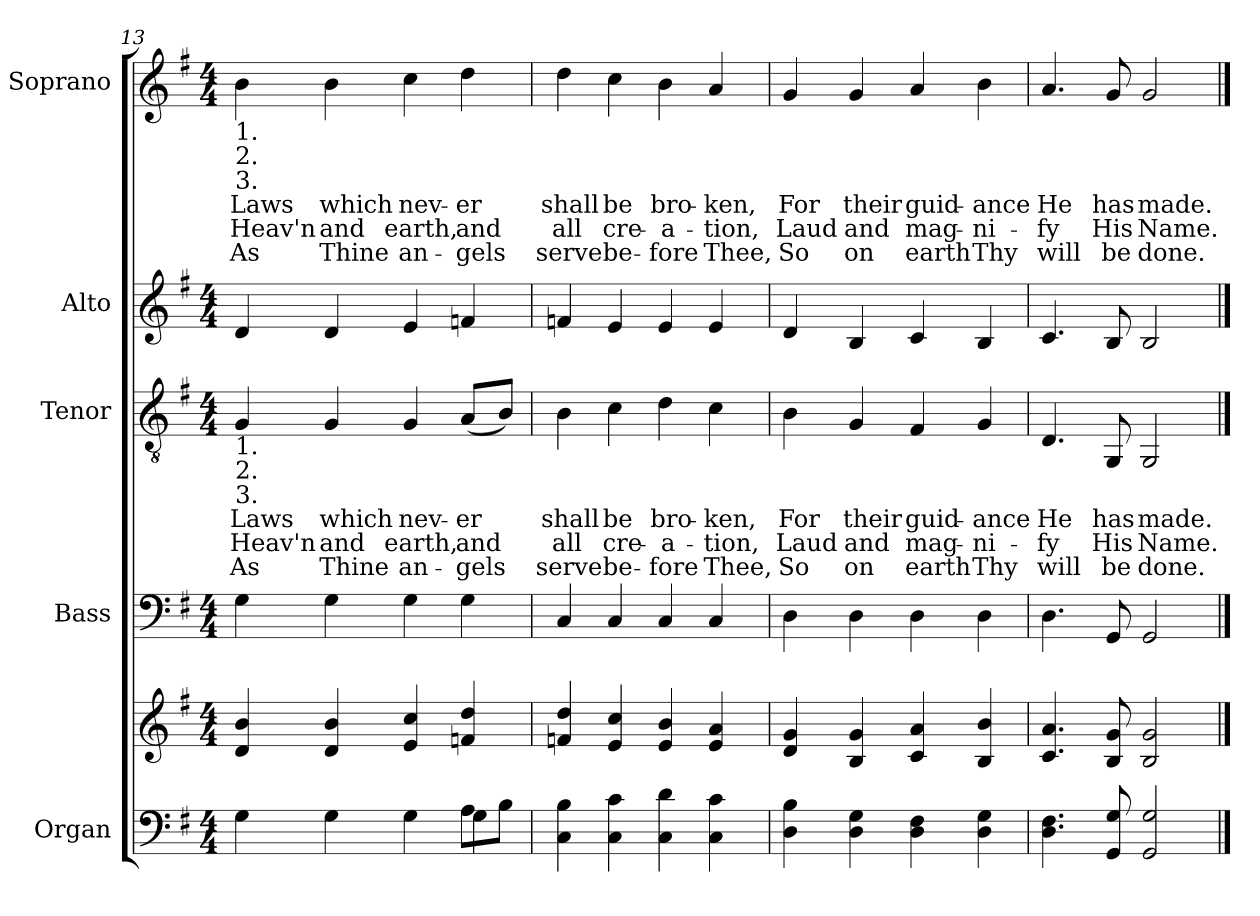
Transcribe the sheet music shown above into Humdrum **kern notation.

**kern	**kern	**kern	**kern	**text	**text	**text	**kern	**kern	**text	**text	**text
*part5	*part5	*part4	*part3	*part3	*part3	*part3	*part2	*part1	*part1	*part1	*part1
*staff6	*staff5	*staff4	*staff3	*staff3	*staff3	*staff3	*staff2	*staff1	*staff1	*staff1	*staff1
*I"Organ	*	*I"Bass	*I"Tenor	*	*	*	*I"Alto	*I"Soprano	*	*	*
*I'Org.	*	*I'B.	*I'T.	*	*	*	*I'A.	*I'S.	*	*	*
!!LO:LB:g=z
*clefF4	*clefG2	*clefF4	*clefGv2	*	*	*	*clefG2	*clefG2	*	*	*
*k[f#]	*k[f#]	*k[f#]	*k[f#]	*	*	*	*k[f#]	*k[f#]	*	*	*
*G:	*G:	*G:	*G:	*	*	*	*G:	*G:	*	*	*
*M4/4	*M4/4	*M4/4	*M4/4	*	*	*	*M4/4	*M4/4	*	*	*
=13	=13	=13	=13	=13	=13	=13	=13	=13	=13	=13	=13
*^	*	*	*	*	*	*	*	*	*	*	*
!	!	!	!	!	!	!	!	!	!LO:TX:b:t=1.	!	!	!
!	!	!	!	!	!	!	!	!	!LO:TX:b:t=2.	!	!	!
!	!	!	!	!	!	!	!	!	!LO:TX:b:t=3.	!	!	!
!	!	!	!	!LO:TX:b:t=1.	!	!	!	!	!	!	!	!
!	!	!	!	!LO:TX:b:t=2.	!	!	!	!	!	!	!	!
!	!	!	!	!LO:TX:b:t=3.	!	!	!	!	!	!	!	!
!	!	!	!	!	!LO:LY:b	!LO:LY:b	!LO:LY:b	!	!	!LO:LY:b	!LO:LY:b	!LO:LY:b
4G	2.ryy	4d 4b	4G\	4G/	Laws	Heav'n	As	4d/	4b\	Laws	Heav'n	As
!	!	!	!	!	!LO:LY:b	!LO:LY:b	!LO:LY:b	!	!	!LO:LY:b	!LO:LY:b	!LO:LY:b
4G	.	4d 4b	4G\	4G/	which	and	Thine	4d/	4b\	which	and	Thine
!	!	!	!	!	!LO:LY:b	!LO:LY:b	!LO:LY:b	!	!	!LO:LY:b	!LO:LY:b	!LO:LY:b
4G	.	4e 4cc	4G\	4G/	nev-	earth,	an-	4e/	4cc\	nev-	earth,	an-
!	!	!	!	!	!LO:LY:b	!LO:LY:b	!LO:LY:b	!	!	!LO:LY:b	!LO:LY:b	!LO:LY:b
8A\L	4G	4fn 4dd	4G\	(8A/L	-er	and	-gels	4fn/	4dd\	-er	and	-gels
8B\J	.	.	.	8B/J)	.	.	.	.	.	.	.	.
*v	*v	*	*	*	*	*	*	*	*	*	*	*
=14	=14	=14	=14	=14	=14	=14	=14	=14	=14	=14	=14
!	!	!	!	!LO:LY:b	!LO:LY:b	!LO:LY:b	!	!	!LO:LY:b	!LO:LY:b	!LO:LY:b
4C 4B	4fn 4dd	4C/	4B\	shall	all	serve	4fn/	4dd\	shall	all	serve
!	!	!	!	!LO:LY:b	!LO:LY:b	!LO:LY:b	!	!	!LO:LY:b	!LO:LY:b	!LO:LY:b
4C 4c	4e 4cc	4C/	4c\	be	cre-	be-	4e/	4cc\	be	cre-	be-
!	!	!	!	!LO:LY:b	!LO:LY:b	!LO:LY:b	!	!	!LO:LY:b	!LO:LY:b	!LO:LY:b
4C 4d	4e 4b	4C/	4d\	bro-	-a-	-fore	4e/	4b\	bro-	-a-	-fore
!	!	!	!	!LO:LY:b	!LO:LY:b	!LO:LY:b	!	!	!LO:LY:b	!LO:LY:b	!LO:LY:b
4C 4c	4e 4a	4C/	4c\	-ken,	-tion,	Thee,	4e/	4a/	-ken,	-tion,	Thee,
=15	=15	=15	=15	=15	=15	=15	=15	=15	=15	=15	=15
!	!	!	!	!LO:LY:b	!LO:LY:b	!LO:LY:b	!	!	!LO:LY:b	!LO:LY:b	!LO:LY:b
4D 4B	4d 4g	4D\	4B\	For	Laud	So	4d/	4g/	For	Laud	So
!	!	!	!	!LO:LY:b	!LO:LY:b	!LO:LY:b	!	!	!LO:LY:b	!LO:LY:b	!LO:LY:b
4D 4G	4B 4g	4D\	4G/	their	and	on	4B/	4g/	their	and	on
!	!	!	!	!LO:LY:b	!LO:LY:b	!LO:LY:b	!	!	!LO:LY:b	!LO:LY:b	!LO:LY:b
4D 4F#	4c 4a	4D\	4F#/	guid-	mag-	earth	4c/	4a/	guid-	mag-	earth
!	!	!	!	!LO:LY:b	!LO:LY:b	!LO:LY:b	!	!	!LO:LY:b	!LO:LY:b	!LO:LY:b
4D 4G	4B 4b	4D\	4G/	-ance	-ni-	Thy	4B/	4b\	-ance	-ni-	Thy
=16	=16	=16	=16	=16	=16	=16	=16	=16	=16	=16	=16
!	!	!	!	!LO:LY:b	!LO:LY:b	!LO:LY:b	!	!	!LO:LY:b	!LO:LY:b	!LO:LY:b
4.D 4.F#	4.c 4.a	4.D\	4.D/	He	-fy	will	4.c/	4.a/	He	-fy	will
!	!	!	!	!LO:LY:b	!LO:LY:b	!LO:LY:b	!	!	!LO:LY:b	!LO:LY:b	!LO:LY:b
8GG 8G	8B 8g	8GG/	8GG/	has	His	be	8B/	8g/	has	His	be
!	!	!	!	!LO:LY:b	!LO:LY:b	!LO:LY:b	!	!	!LO:LY:b	!LO:LY:b	!LO:LY:b
2GG 2G	2B 2g	2GG/	2GG/	made.	Name.	done.	2B/	2g/	made.	Name.	done.
==	==	==	==	==	==	==	==	==	==	==	==
*-	*-	*-	*-	*-	*-	*-	*-	*-	*-	*-	*-
